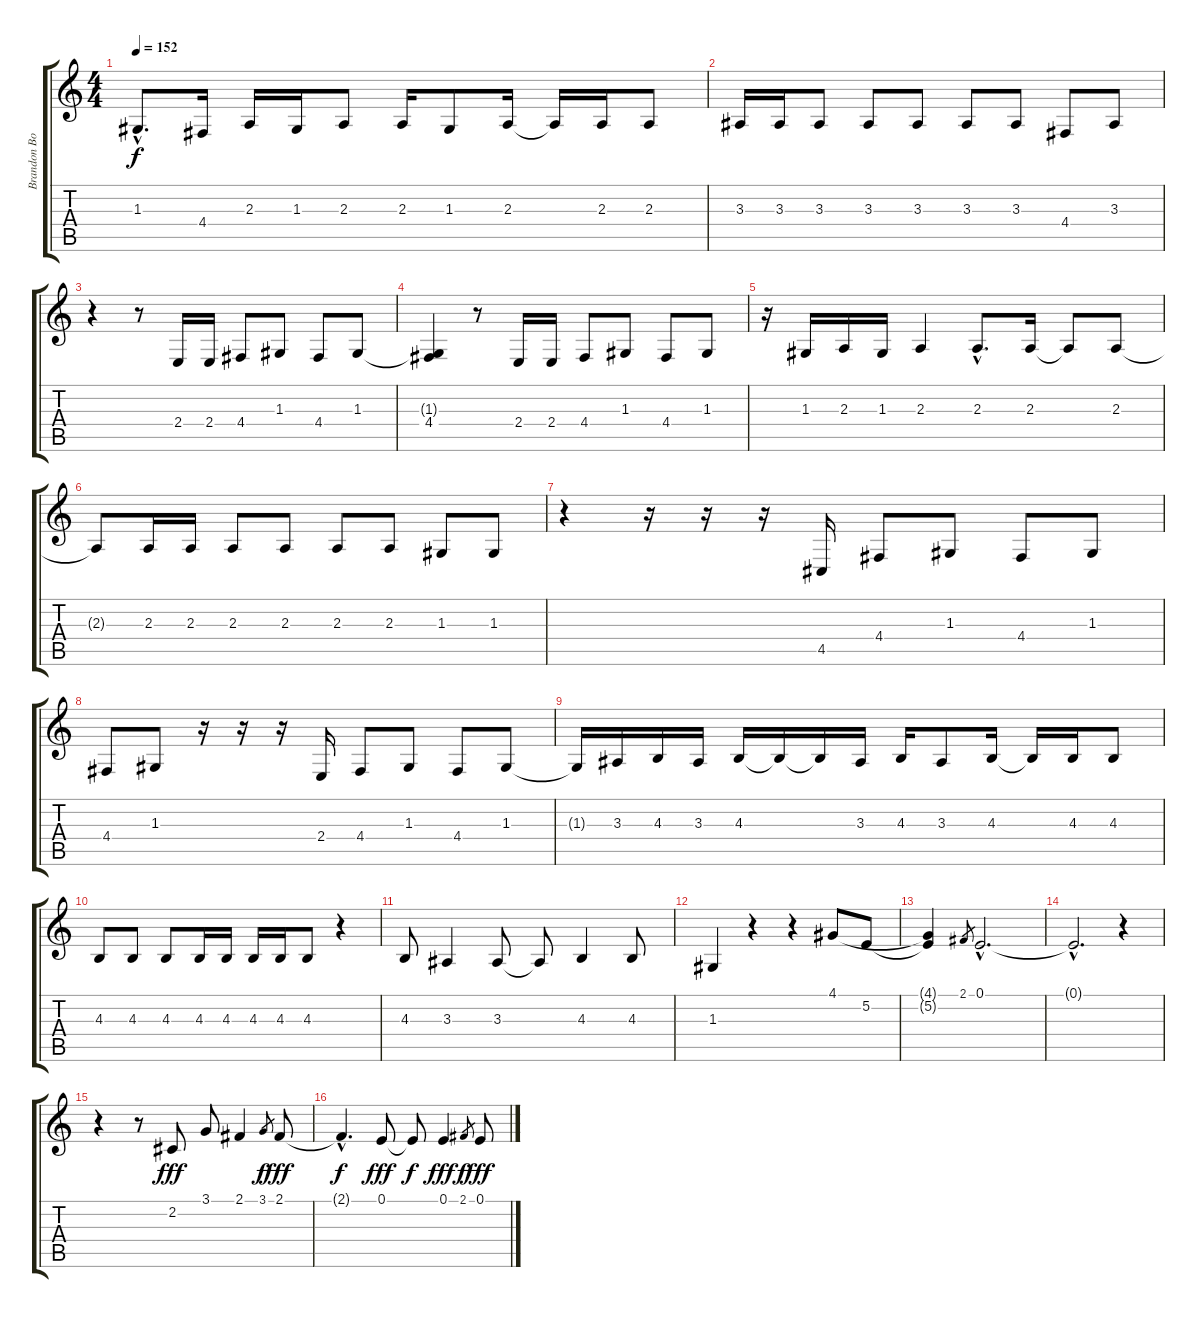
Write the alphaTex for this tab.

\track ("Brandon Boyd" "Brandon Bo") {instrument cello}
\staff {score tabs}
\tuning (E4 B3 G3 D3 A2 E2) {hide}
\ts (4 4)
\tempo 152
\clef g2
\ks c
1.3{hac t}.8{d dy f} 4.4.16 2.3.16 1.3.16 2.3.8 2.3.16 1.3.8 2.3.16 2.3{t}.16 2.3.16 2.3.8 |
3.3.16 3.3.16 3.3.8 3.3.8 3.3.8 3.3.8 3.3.8 4.4.8 3.3.8 |
r.4 r.8 2.4.16 2.4.16 4.4.8 1.3.8 4.4.8 1.3.8 |
(1.3{t} 4.4).4 r.8 2.4.16 2.4.16 4.4.8 1.3.8 4.4.8 1.3.8 |
r.16 1.3.16 2.3.16 1.3.16 2.3.4 2.3{hac}.8{d} 2.3.16 2.3{t}.8 2.3.8 |
2.3{t}.8 2.3.16 2.3.16 2.3.8 2.3.8 2.3.8 2.3.8 1.3.8 1.3.8 |
r.4 r.16 r.16 r.16 4.5.16 4.4.8 1.3.8 4.4.8 1.3.8 |
4.4.8 1.3.8 r.16 r.16 r.16 2.4.16 4.4.8 1.3.8 4.4.8 1.3.8 |
1.3{t}.16 3.3.16 4.3.16 3.3.16 4.3.16 4.3{t}.16 4.3{t}.16 3.3.16 4.3.16 3.3.8 4.3.16 4.3{t}.16 4.3.16 4.3.8 |
4.3.8 4.3.8 4.3.8 4.3.16 4.3.16 4.3.16 4.3.16 4.3.8 r.4 |
4.3.8 3.3.4 3.3.8 3.3{t}.8 4.3.4 4.3.8 |
1.3.4 r.4 r.4 4.1.8 5.2.8 |
(4.1{t} 5.2{t}).4 2.1.8{gr} 0.1{hac}.2{d} |
0.1{hac t}.2{d} r.4 |
r.4 r.8 2.2.8{dy fff instrument synthbrass2} 3.1.8 2.1.4 3.1.8{gr dy f} 2.1.8{dy fff} |
2.1{hac t}.4{d dy f} 0.1.8{dy fff} 0.1{t}.8{dy f} 0.1.4{dy fff} 2.1.8{gr dy f} 0.1.8{dy fff}
